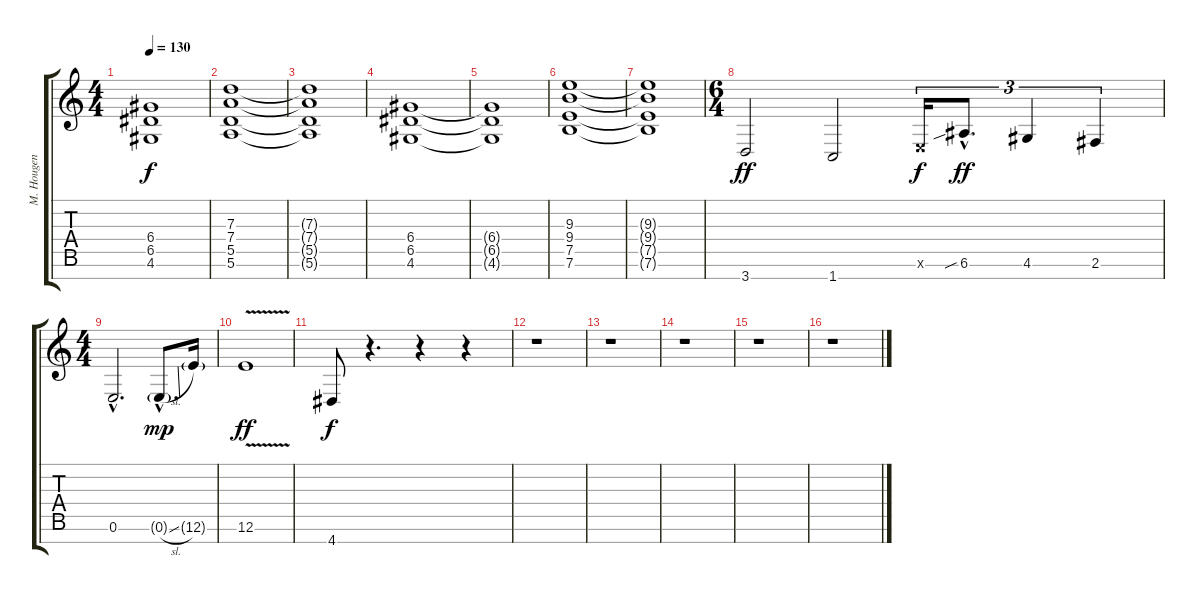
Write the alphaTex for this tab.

\track ("M. Hougen - Guitar" "M. Hougen ") {instrument distortionguitar}
\staff {score tabs}
\tuning (E4 B3 G3 D3 A2 E2 B1) {hide}
\ts (4 4)
\tempo 130
\clef g2
\ks c
(6.4{t} 6.5{t} 4.6{t}).1{dy f} |
(7.3 7.4 5.5 5.6).1 |
(7.3{t} 7.4{t} 5.5{t} 5.6{t}).1 |
(6.4 6.5 4.6).1 |
(6.4{t} 6.5{t} 4.6{t}).1 |
(9.3 9.4 7.5 7.6).1 |
(9.3{t} 9.4{t} 7.5{t} 7.6{t}).1 |
\ts (6 4)
3.7.2{dy ff} 1.7.2 0.6{x}.16{tu (3 2) dy f} 6.6{sib hac}.8{d tu (3 2) dy ff} 4.6.4{tu (3 2)} 2.6.4{tu (3 2)} |
\ts (4 4)
0.6{hac}.2{d} 0.6{sl g hac}.8{d dy mp} 12.6{g}.16 |
12.6{v}.1{dy ff} |
4.7.8{dy f} r.4{d} r.4 r.4 |
r.1 |
r.1 |
r.1 |
r.1 |
r.1
